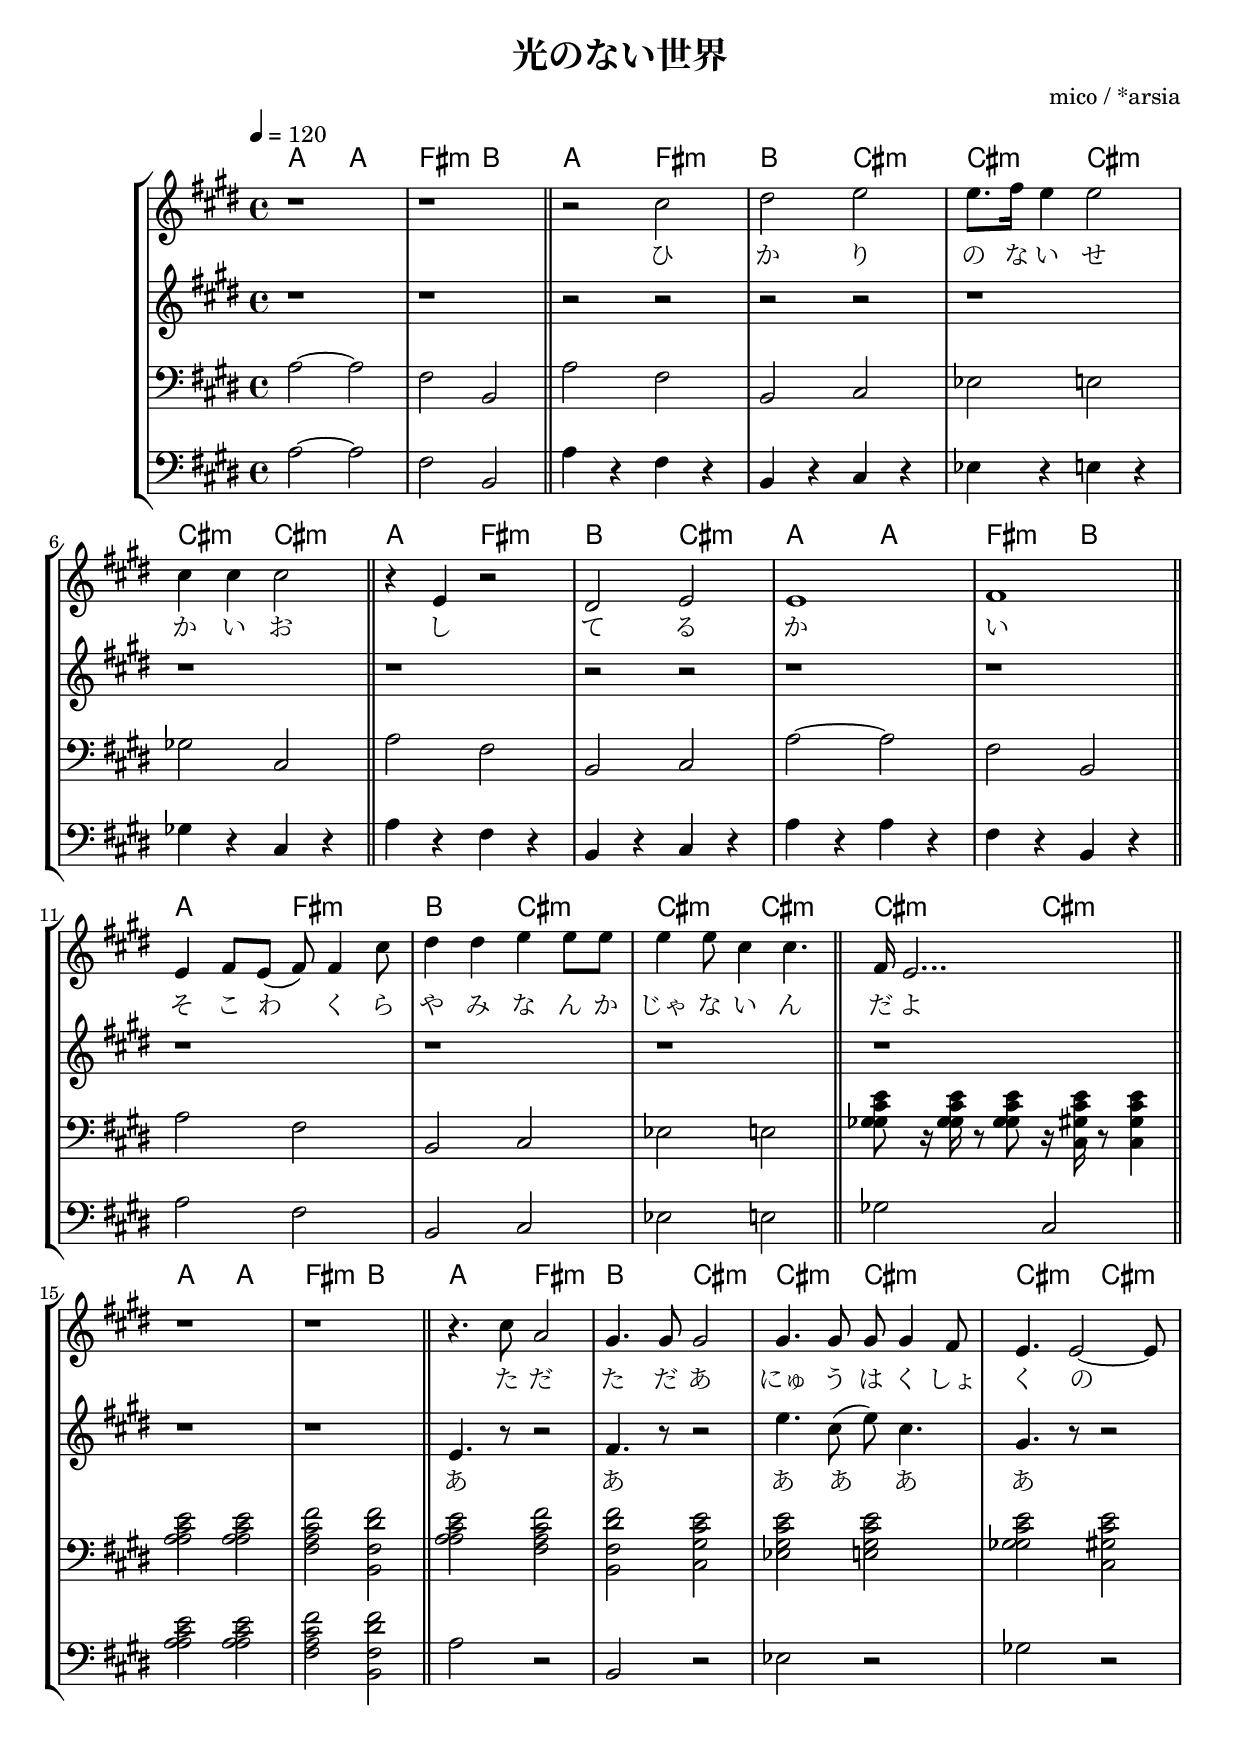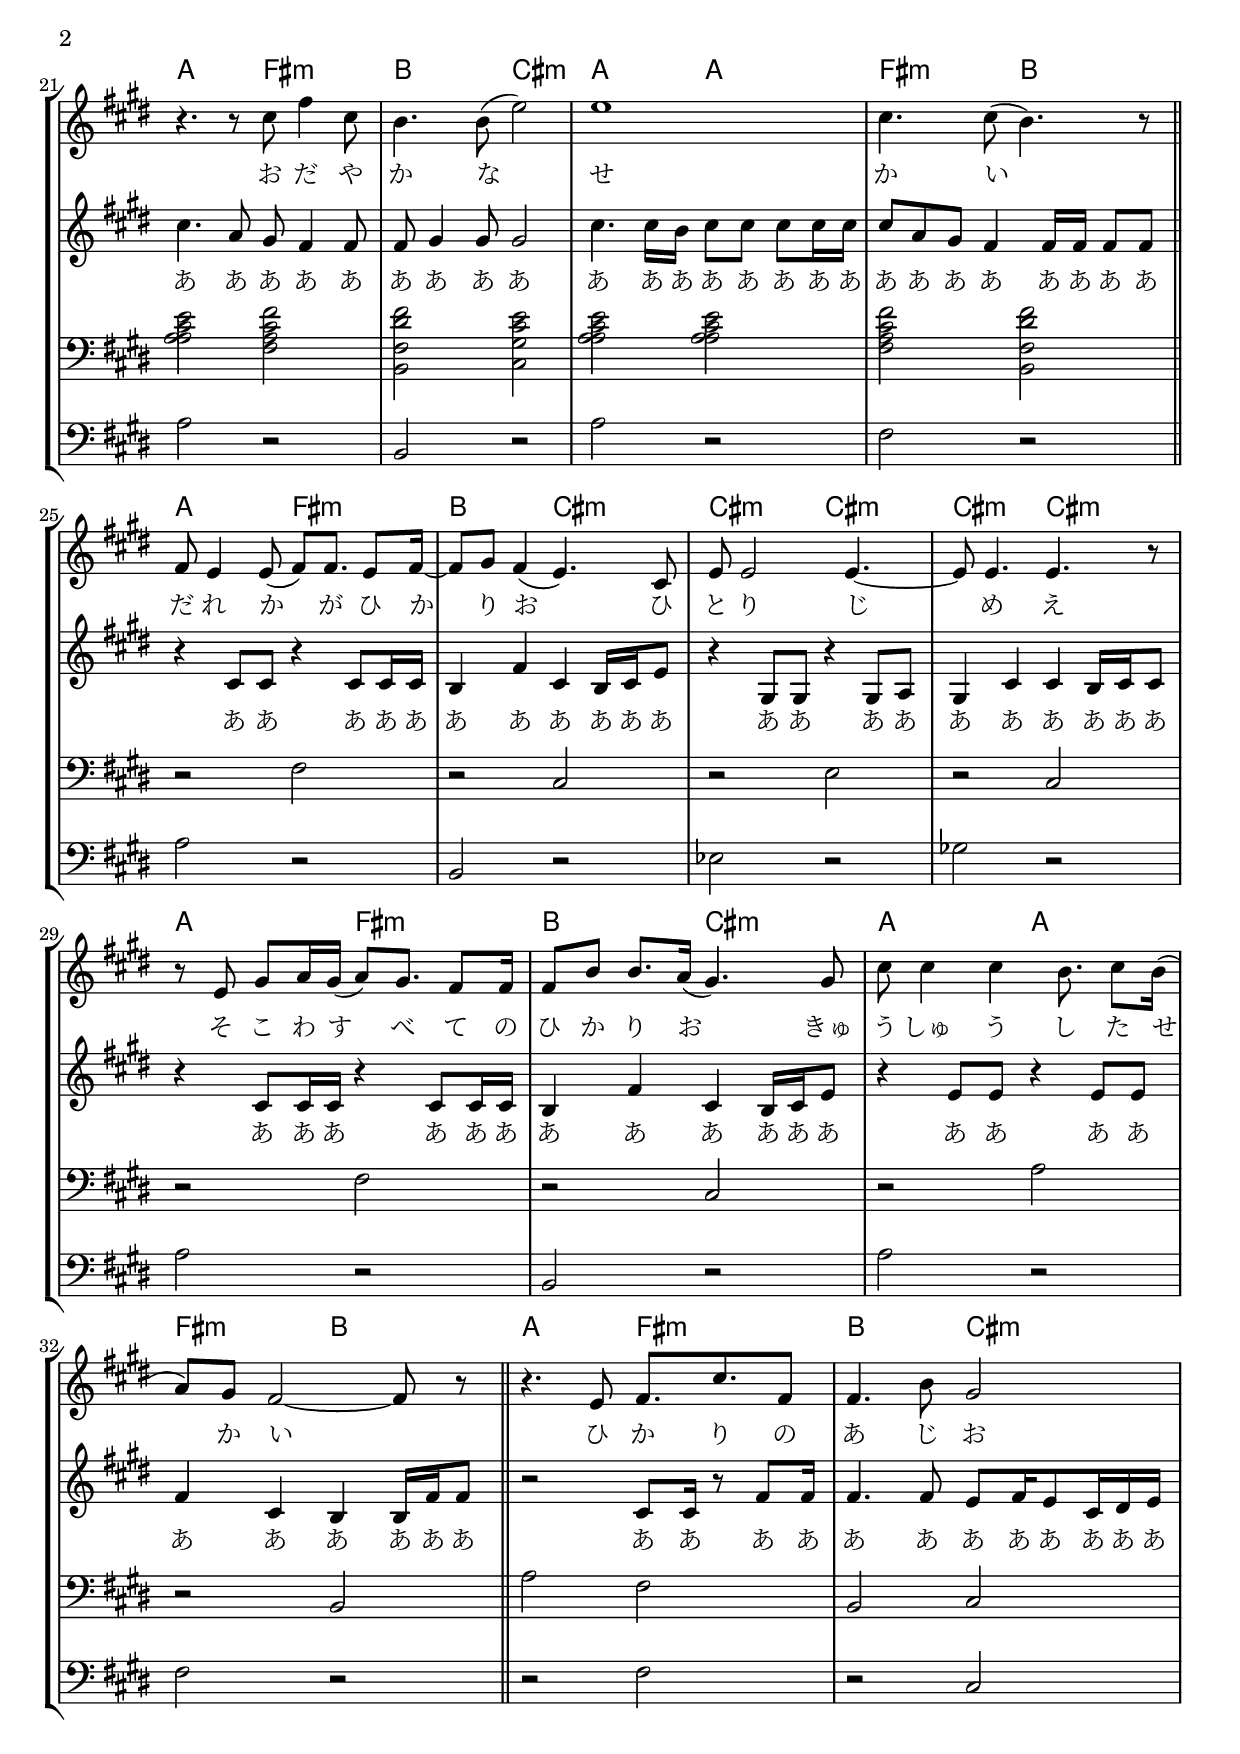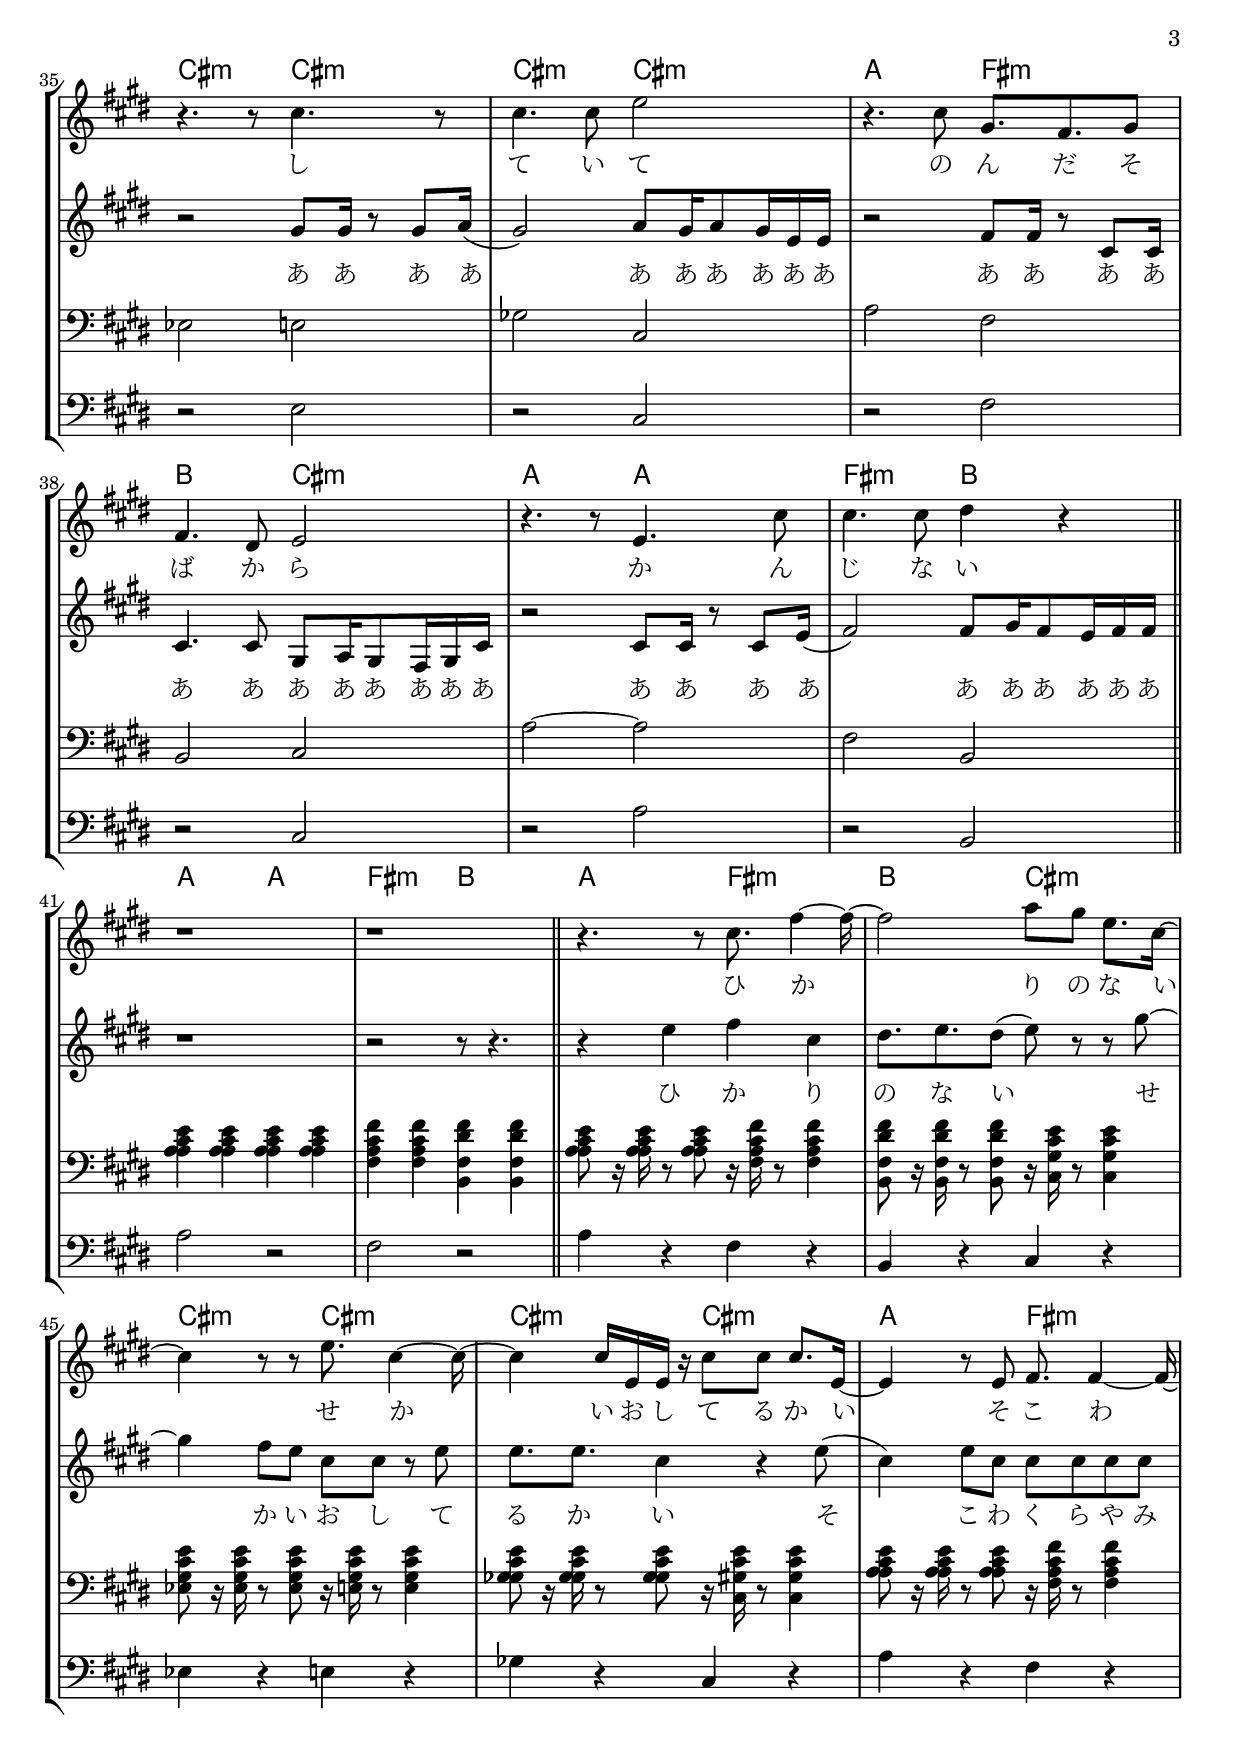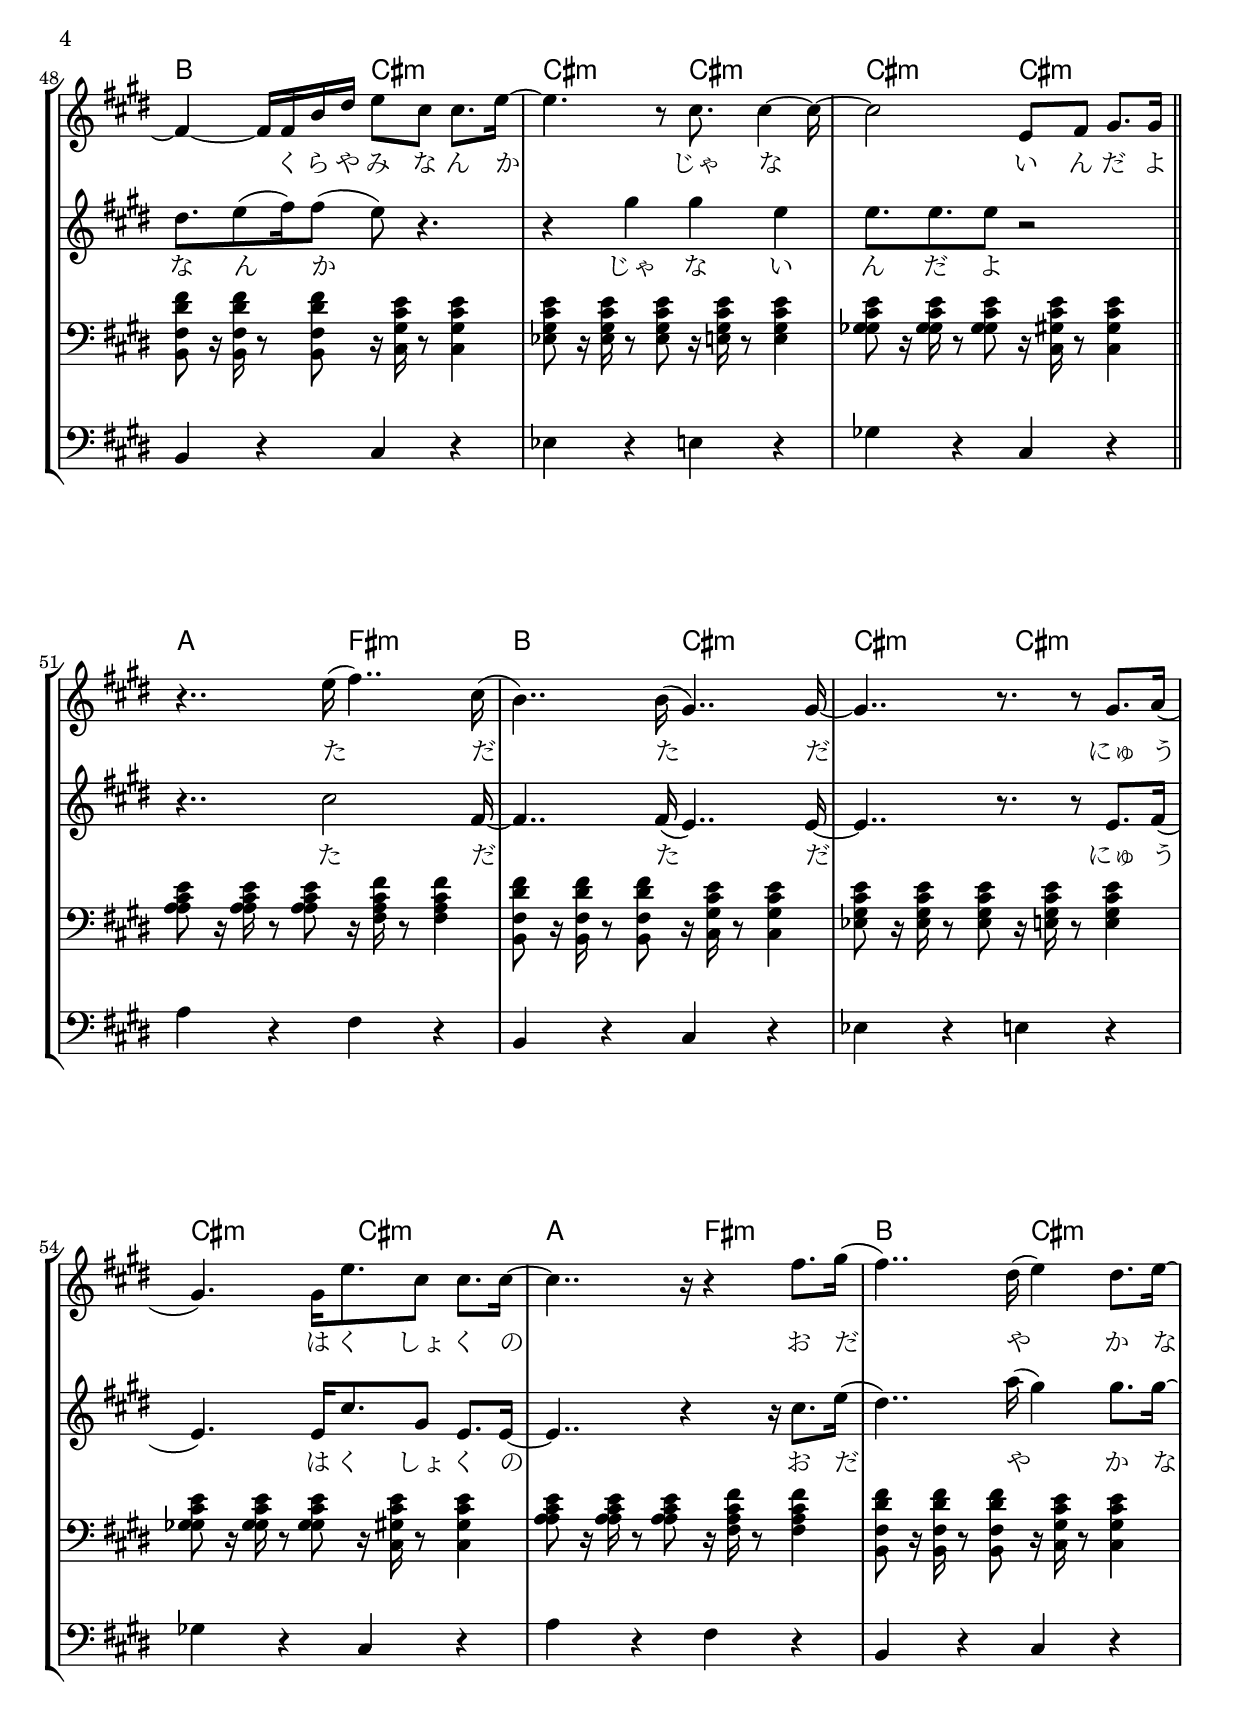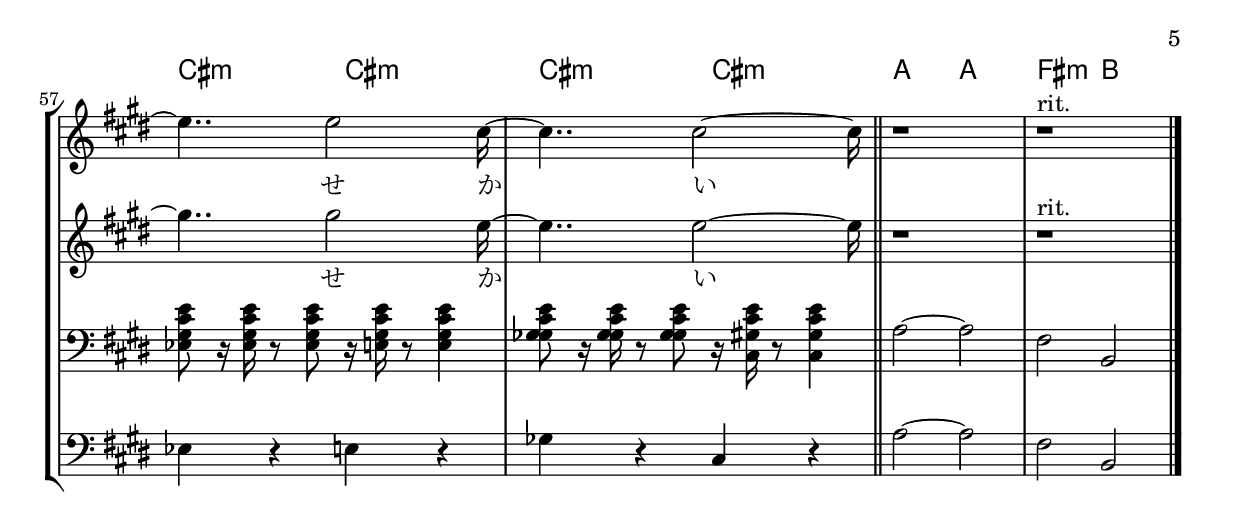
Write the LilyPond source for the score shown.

\version "2.12.1"

\header {
	title = \markup {光のない世界}
	composer = \markup \center-column {"mico / *arsia"}
}

harmony = \chordmode {
	a2 a fis:m b 

	a fis:m b cis:m cis:m cis:m cis:m cis:m 

	a fis:m b cis:m a a fis:m b 

	a fis:m b cis:m cis:m cis:m 

	cis:m cis:m 

	a a fis:m b 

	a fis:m b cis:m cis:m cis:m cis:m cis:m a fis:m b cis:m a a fis:m b 

	a fis:m b cis:m cis:m cis:m cis:m cis:m a fis:m b cis:m a a fis:m b 

	a fis:m b cis:m cis:m cis:m cis:m cis:m a fis:m b cis:m a a fis:m b 

	a a fis:m b 

	a fis:m b cis:m cis:m cis:m cis:m cis:m a fis:m b cis:m cis:m cis:m cis:m cis:m 

	a fis:m b cis:m cis:m cis:m cis:m cis:m a fis:m b cis:m cis:m cis:m cis:m cis:m 

	a a fis:m b 
}

melody = {
	\key e \major
	\tempo 4 = 120
	r1 | r1   
	\set Staff.midiInstrument = #"mmi0.38"
	r2  cis''2 
	dis''2  e''2 
	e''8.  fis''16  e''4  e''2 
	cis''4  cis''4  cis''2
	\set Staff.midiInstrument = #"mmi0.38"
	r4  e'4  r2 
	dis'2  e'2 
	e'1 
	fis'1
	\set Staff.midiInstrument = #"mmi0.38"
	e'4  fis'8  e'8  (fis'8)  fis'4  cis''8 
	dis''4  dis''4  e''4  e''8  e''8 
	e''4  e''8  cis''4  cis''4.
	\set Staff.midiInstrument = #"mmi0.38"
	fis'16  e'2...
	r1 | r1   
	\set Staff.midiInstrument = #"mmi0.38"
	r4.  cis''8  a'2 
	gis'4.  gis'8  gis'2 
	gis'4.  gis'8  gis'8  gis'4  fis'8 
	e'4.  e'2~e'8 
	r4.  r8  cis''8  fis''4  cis''8 
	b'4.  b'8  (e''2) 
	e''1 
	cis''4.  cis''8  (b'4.)  	\set Staff.midiInstrument = #"mmi0.38"
	r8 
	fis'8  e'4  e'8  (fis'8)  fis'8.  e'8  fis'16~ 
	fis'8  gis'8  fis'4  (e'4.)  cis'8 
	e'8  e'2  e'4.~ 
	e'8  e'4.  e'4.  r8 
	r8  e'8  gis'8  a'16  gis'16  (a'8)  gis'8.  fis'8  fis'16 
	fis'8  b'8  b'8.  a'16  (gis'4.)  gis'8 
	cis''8  cis''4  cis''4  b'8.  cis''8  b'16 
	(a'8)  gis'8  fis'2~fis'8  	r8 	\set Staff.midiInstrument = #"mmi0.38"
	r4.  e'8  fis'8.  cis''8.  fis'8 
	fis'4.  b'8  gis'2 
	r4.  r8  cis''4.  r8 
	cis''4.  cis''8  e''2 
	r4.  cis''8  gis'8.  fis'8.  gis'8 
	fis'4.  dis'8  e'2 
	r4.  r8  e'4.  cis''8 
	cis''4.  cis''8  dis''4  	r4 	r1 | r1   
	\set Staff.midiInstrument = #"mmi0.38"
	r4. r8  cis''8.  fis''4~fis''16~ 
	fis''2  a''8  gis''8  e''8.  cis''16~ 
	cis''4  r8  r8  e''8.  cis''4~cis''16~ 
	cis''4  cis''16  e'16  e'16  r16  cis''8  cis''8  cis''8.  e'16~ 
	e'4  r8  e'8  fis'8.  fis'4~fis'16~ 
	fis'4~fis'16  fis'16  b'16  dis''16  e''8  cis''8  cis''8.  e''16~ 
	e''4.  r8  cis''8.  cis''4~cis''16~ 
	cis''2  e'8  fis'8  gis'8.  gis'16
	\set Staff.midiInstrument = #"mmi0.38"
	r4.. e''16  (fis''4..)  cis''16 
	(b'4..)  b'16  (gis'4..)  gis'16~ 
	gis'4..  r8.  r8  gis'8.  a'16 
	(gis'4.)  gis'16  e''8.  cis''8  cis''8.  cis''16~ 
	cis''4..  r16  r4  fis''8.  gis''16 
	(fis''4..)  dis''16  (e''4)  dis''8.  e''16~ 
	e''4..  e''2  cis''16~ 
	cis''4..  cis''2~cis''16
	r1 | r1^"rit." \bar "|."
}

words = \lyricmode {
	
	ひ  か  り  の  な  い  せ  か  い  お  
	し  て  る  か  い  
	そ  こ  わ  く  ら  や  み  な  ん  か  じゃ  な  い  ん  
	だ  よ  
	
	た  だ  た  だ  あ  にゅ  う  は  く  しょ  く  の  お  だ  や  か  な  せ  か  い  
	だ  れ  か  が  ひ  か  り  お  ひ  と  り  じ  め  え  そ  こ  わ  す  べ  て  の  ひ  か  り  お  きゅ  う  しゅ  う  し  た  せ  か  い  
	ひ  か  り  の  あ  じ  お  し  て  い  て  の  ん  だ  そ  ば  か  ら  か  ん  じ  な  い  
	
	ひ  か  り  の  な  い  せ  か  い  お  し  て  る  か  い  そ  こ  わ  く  ら  や  み  な  ん  か  じゃ  な  い  ん  だ  よ  
	た  だ  た  だ  にゅ  う  は  く  しょ  く  の  お  だ  や  か  な  せ  か  い  
	
}

secondmelody = {
	\key e \major
	\tempo 4 = 120
	r1 | r1   
	\set Staff.midiInstrument = #"mmi0.38"
	r2  r2 
	r2  r2
	r1 r1 	\set Staff.midiInstrument = #"mmi0.38"
	r1 
	r2  r2
	r1 r1 	\set Staff.midiInstrument = #"mmi0.38"
	r1
	r1 r1 	\set Staff.midiInstrument = #"mmi0.38"
	r1
	r1 | r1   
	\set Staff.midiInstrument = #"Electric Piano2"
	e'4.  r8  r2 
	fis'4.  r8  r2 
	e''4.  cis''8  (e''8)  cis''4. 
	gis'4.  r8  r2 
	cis''4.  a'8  gis'8  fis'4  fis'8 
	fis'8  gis'4  gis'8  gis'2 
	cis''4.  cis''16  b'16  cis''8  cis''8  cis''8  cis''16  cis''16 
	cis''8  a'8  gis'8  fis'4  fis'16  fis'16  fis'8  fis'8
	\set Staff.midiInstrument = #"Electric Piano2"
	 r4  cis'8  cis'8  r4  cis'8  cis'16  cis'16 
	b4  fis'4  cis'4  b16  cis'16  e'8 
	r4  gis8  gis8  r4  gis8  a8 
	gis4  cis'4  cis'4  b16  cis'16  cis'8 
	r4  cis'8  cis'16  cis'16  r4  cis'8  cis'16  cis'16 
	b4  fis'4  cis'4  b16  cis'16  e'8 
	r4  e'8  e'8  r4  e'8  e'8 
	fis'4  cis'4  b4  b16  fis'16  fis'8
	\set Staff.midiInstrument = #"Electric Piano2"
	r2  cis'8  cis'16  r8  fis'8  fis'16 
	fis'4.  fis'8  e'8  fis'16  e'8  cis'16  dis'16  e'16 
	r2  gis'8  gis'16  r8  gis'8  a'16 
	(gis'2)  a'8  gis'16  a'8  gis'16  e'16  e'16 
	r2  fis'8  fis'16  r8  cis'8  cis'16 
	cis'4.  cis'8  gis8  a16  gis8  fis16  gis16  cis'16 
	r2  cis'8  cis'16  r8  cis'8  e'16 
	(fis'2)  fis'8  gis'16  fis'8  e'16  fis'16  fis'16
	r1 | r2 r8 
	\set Staff.midiInstrument = #"Electric Piano2"
	r4. 
	r4  e''4  fis''4  cis''4 
	dis''8.  e''8.  dis''8  (e''8)  r8  r8  gis''8~ 
	gis''4  fis''8  e''8  cis''8  cis''8  r8  e''8 
	e''8.  e''8.  cis''4  r4  e''8 
	(cis''4)  e''8  cis''8  cis''8  cis''8  cis''8  cis''8 
	dis''8.  e''8  (fis''16)  fis''8  (e''8)  r4. 
	r4  gis''4  gis''4  e''4 
	e''8.  e''8.  e''8  	r2 	\set Staff.midiInstrument = #"Electric Piano2"
	r4.. cis''2  fis'16~ 
	fis'4..  fis'16  (e'4..)  e'16~ 
	e'4..  r8.  r8  e'8.  fis'16 
	(e'4.)  e'16  cis''8.  gis'8  e'8.  e'16~ 
	e'4..  r4 r16  cis''8.  e''16 
	(dis''4..)  a''16  (gis''4)  gis''8.  gis''16~ 
	gis''4..  gis''2  e''16~ 
	e''4..  e''2~e''16
	r1 | r1^"rit." \bar "|."
}

secondwords = \lyricmode {
	
	
	
	
	
	
	あ  あ  あ  あ  あ  あ  あ  あ  あ  あ  あ  あ  あ  あ  あ  あ  あ  あ  あ  あ  あ  あ  あ  あ  あ  あ  あ  あ  あ  あ  あ  
	あ  あ  あ  あ  あ  あ  あ  あ  あ  あ  あ  あ  あ  あ  あ  あ  あ  あ  あ  あ  あ  あ  あ  あ  あ  あ  あ  あ  あ  あ  あ  あ  あ  あ  あ  あ  あ  あ  あ  あ  あ  あ  あ  
	あ  あ  あ  あ  あ  あ  あ  あ  あ  あ  あ  あ  あ  あ  あ  あ  あ  あ  あ  あ  あ  あ  あ  あ  あ  あ  あ  あ  あ  あ  あ  あ  あ  あ  あ  あ  あ  あ  あ  あ  あ  あ  あ  あ  
	
	ひ  か  り  の  な  い  せ  か  い  お  し  て  る  か  い  そ  こ  わ  く  ら  や  み  な  ん  か  じゃ  な  い  ん  だ  よ  
	た  だ  た  だ  にゅ  う  は  く  しょ  く  の  お  だ  や  か  な  せ  か  い  
	
}

tempochange = {
	\tempo 4 = 120
	r1 | r1 \bar "||"
	\tempo 4 = 120
	r1 | r1 | r1 | r1 \bar "||"
	\tempo 4 = 120
	r1 | r1 | r1 | r1 \bar "||"
	\tempo 4 = 120
	r1 | r1 | r1 \bar "||"
	\tempo 4 = 120
	r1 \bar "||"
	\tempo 4 = 120
	r1 | r1 \bar "||"
	\tempo 4 = 120
	r1 | r1 | r1 | r1 | r1 | r1 | r1 | r1 \bar "||"
	\tempo 4 = 120
	r1 | r1 | r1 | r1 | r1 | r1 | r1 | r1 \bar "||"
	\tempo 4 = 120
	r1 | r1 | r1 | r1 | r1 | r1 | r1 | r1 \bar "||"
	\tempo 4 = 120
	r1 | r1 \bar "||"
	\tempo 4 = 120
	r1 | r1 | r1 | r1 | r1 | r1 | r1 | r1 \bar "||"
	\tempo 4 = 120
	r1 | r1 | r1 | r1 | r1 | r1 | r1 | r1 \bar "||"
	\tempo 4 = 120
	r1 | \tempo 4 = 90 r2 \tempo 4 = 80 r2 \bar "|."
}

mainacc = {
	\clef bass
	\set Staff.midiInstrument = #"Synth Voice"
	\key e \major
	\tempo 4 = 120
	a2
	~a2
	fis2
	~b,2
	\bar "||"

	\set Staff.midiInstrument = #"Synth Voice"
	a2
	~fis2
	b,2
	~cis2
	es2
	~e2
	ges2
	~cis2
	\bar "||"

	\set Staff.midiInstrument = #"Synth Voice"
	a2
	~fis2
	b,2
	~cis2
	a2
	~a2
	fis2
	~b,2
	\bar "||"

	\set Staff.midiInstrument = #"Synth Voice"
	a2
	~fis2
	b,2
	~cis2
	es2
	~e2
	\bar "||"

	\set Staff.midiInstrument = #"Synth Voice"
	<ges ges cis' e'>8 r16 <ges ges cis' e'>16 r8     <ges ges cis' e'>8
	r16 <cis gis cis' e'>16 r8     <cis gis cis' e'>4
	\bar "||"

	\set Staff.midiInstrument = #"Synth Voice"
	<a a cis' e'>2
	<a a cis' e'>2
	<fis a cis' fis'>2
	<b, fis dis' fis'>2
	\bar "||"

	\set Staff.midiInstrument = #"Synth Voice"
	<a a cis' e'>2
	<fis a cis' fis'>2
	<b, fis dis' fis'>2
	<cis gis cis' e'>2
	<es gis cis' e'>2
	<e gis cis' e'>2
	<ges ges cis' e'>2
	<cis gis cis' e'>2
	<a a cis' e'>2
	<fis a cis' fis'>2
	<b, fis dis' fis'>2
	<cis gis cis' e'>2
	<a a cis' e'>2
	<a a cis' e'>2
	<fis a cis' fis'>2
	<b, fis dis' fis'>2
	\bar "||"

	\set Staff.midiInstrument = #"Synth Voice"
	r2
	fis2
	r2
	cis2
	r2
	e2
	r2
	cis2
	r2
	fis2
	r2
	cis2
	r2
	a2
	r2
	b,2
	\bar "||"

	\set Staff.midiInstrument = #"Synth Voice"
	a2
	~fis2
	b,2
	~cis2
	es2
	~e2
	ges2
	~cis2
	a2
	~fis2
	b,2
	~cis2
	a2
	~a2
	fis2
	~b,2
	\bar "||"

	\set Staff.midiInstrument = #"Synth Voice"
	<a a cis' e'>4 <a a cis' e'>4
	<a a cis' e'>4 <a a cis' e'>4
	<fis a cis' fis'>4 <fis a cis' fis'>4
	<b, fis dis' fis'>4 <b, fis dis' fis'>4
	\bar "||"

	\set Staff.midiInstrument = #"Synth Voice"
	<a a cis' e'>8 r16 <a a cis' e'>16 r8     <a a cis' e'>8
	r16 <fis a cis' fis'>16 r8     <fis a cis' fis'>4
	<b, fis dis' fis'>8 r16 <b, fis dis' fis'>16 r8     <b, fis dis' fis'>8
	r16 <cis gis cis' e'>16 r8     <cis gis cis' e'>4
	<es gis cis' e'>8 r16 <es gis cis' e'>16 r8     <es gis cis' e'>8
	r16 <e gis cis' e'>16 r8     <e gis cis' e'>4
	<ges ges cis' e'>8 r16 <ges ges cis' e'>16 r8     <ges ges cis' e'>8
	r16 <cis gis cis' e'>16 r8     <cis gis cis' e'>4
	<a a cis' e'>8 r16 <a a cis' e'>16 r8     <a a cis' e'>8
	r16 <fis a cis' fis'>16 r8     <fis a cis' fis'>4
	<b, fis dis' fis'>8 r16 <b, fis dis' fis'>16 r8     <b, fis dis' fis'>8
	r16 <cis gis cis' e'>16 r8     <cis gis cis' e'>4
	<es gis cis' e'>8 r16 <es gis cis' e'>16 r8     <es gis cis' e'>8
	r16 <e gis cis' e'>16 r8     <e gis cis' e'>4
	<ges ges cis' e'>8 r16 <ges ges cis' e'>16 r8     <ges ges cis' e'>8
	r16 <cis gis cis' e'>16 r8     <cis gis cis' e'>4
	\bar "||"

	\set Staff.midiInstrument = #"Synth Voice"
	<a a cis' e'>8 r16 <a a cis' e'>16 r8     <a a cis' e'>8
	r16 <fis a cis' fis'>16 r8     <fis a cis' fis'>4
	<b, fis dis' fis'>8 r16 <b, fis dis' fis'>16 r8     <b, fis dis' fis'>8
	r16 <cis gis cis' e'>16 r8     <cis gis cis' e'>4
	<es gis cis' e'>8 r16 <es gis cis' e'>16 r8     <es gis cis' e'>8
	r16 <e gis cis' e'>16 r8     <e gis cis' e'>4
	<ges ges cis' e'>8 r16 <ges ges cis' e'>16 r8     <ges ges cis' e'>8
	r16 <cis gis cis' e'>16 r8     <cis gis cis' e'>4
	<a a cis' e'>8 r16 <a a cis' e'>16 r8     <a a cis' e'>8
	r16 <fis a cis' fis'>16 r8     <fis a cis' fis'>4
	<b, fis dis' fis'>8 r16 <b, fis dis' fis'>16 r8     <b, fis dis' fis'>8
	r16 <cis gis cis' e'>16 r8     <cis gis cis' e'>4
	<es gis cis' e'>8 r16 <es gis cis' e'>16 r8     <es gis cis' e'>8
	r16 <e gis cis' e'>16 r8     <e gis cis' e'>4
	<ges ges cis' e'>8 r16 <ges ges cis' e'>16 r8     <ges ges cis' e'>8
	r16 <cis gis cis' e'>16 r8     <cis gis cis' e'>4
	\bar "||"

	\set Staff.midiInstrument = #"Synth Voice"
	a2
	~a2
	fis2
	~b,2
	\bar "|."
}

subacc = {
	\clef bass
	\set Staff.midiInstrument = #"Acoustic Bass"
	\key e \major
	\tempo 4 = 120
	a2
	~a2
	fis2
	~b,2
	\bar "||"

	\set Staff.midiInstrument = #"Acoustic Bass"
	a4 r4
	fis4 r4
	b,4 r4
	cis4 r4
	es4 r4
	e4 r4
	ges4 r4
	cis4 r4
	\bar "||"

	\set Staff.midiInstrument = #"Acoustic Bass"
	a4 r4
	fis4 r4
	b,4 r4
	cis4 r4
	a4 r4
	a4 r4
	fis4 r4
	b,4 r4
	\bar "||"

	\set Staff.midiInstrument = #"Acoustic Bass"
	a2
	fis2
	b,2
	cis2
	es2
	e2
	\bar "||"

	\set Staff.midiInstrument = #"Acoustic Bass"
	ges2
	cis2
	\bar "||"

	\set Staff.midiInstrument = #"Acoustic Bass"
	<a a cis' e'>2
	<a a cis' e'>2
	<fis a cis' fis'>2
	<b, fis dis' fis'>2
	\bar "||"

	\set Staff.midiInstrument = #"Acoustic Bass"
	a2
	r2
	b,2
	r2
	es2
	r2
	ges2
	r2
	a2
	r2
	b,2
	r2
	a2
	r2
	fis2
	r2
	\bar "||"

	\set Staff.midiInstrument = #"Acoustic Bass"
	a2
	r2
	b,2
	r2
	es2
	r2
	ges2
	r2
	a2
	r2
	b,2
	r2
	a2
	r2
	fis2
	r2
	\bar "||"

	\set Staff.midiInstrument = #"Acoustic Bass"
	r2
	fis2
	r2
	cis2
	r2
	e2
	r2
	cis2
	r2
	fis2
	r2
	cis2
	r2
	a2
	r2
	b,2
	\bar "||"

	\set Staff.midiInstrument = #"Acoustic Bass"
	a2
	r2
	fis2
	r2
	\bar "||"

	\set Staff.midiInstrument = #"Acoustic Bass"
	a4 r4
	fis4 r4
	b,4 r4
	cis4 r4
	es4 r4
	e4 r4
	ges4 r4
	cis4 r4
	a4 r4
	fis4 r4
	b,4 r4
	cis4 r4
	es4 r4
	e4 r4
	ges4 r4
	cis4 r4
	\bar "||"

	\set Staff.midiInstrument = #"Acoustic Bass"
	a4 r4
	fis4 r4
	b,4 r4
	cis4 r4
	es4 r4
	e4 r4
	ges4 r4
	cis4 r4
	a4 r4
	fis4 r4
	b,4 r4
	cis4 r4
	es4 r4
	e4 r4
	ges4 r4
	cis4 r4
	\bar "||"

	\set Staff.midiInstrument = #"Acoustic Bass"
	a2
	~a2
	fis2
	~b,2
	\bar "|."
}

percA = {
	\drummode {
	r1 |r1 \bar "||"
	r1 |r1 |r1 |r1 \bar "||"
	r1 |r1 |r1 |r1 \bar "||"
	r1 |r1 |r1 \bar "||"
	r2 r8 hho4 hho8  \bar "||"
	r1  |r2 r8 hho4 hho8  \bar "||"
	r1  |r1  |r1  |r1  |r1  |r1  |r1  |r2 r8 hho4 hho8  \bar "||"
	r1  |r1  |r1  |r1  |r1  |r1  |r1  |r2 r8 hho4 hho8  \bar "||"
	r1  |r1  |r1  |r1  |r1  |r1  |r1  |r2 r8 hho4 hho8  \bar "||"
	r1  |r2 r8 hho4 hho8  \bar "||"
	r1  |r1  |r1  |r1  |r1  |r1  |r1  |r2 r8 hho4 hho8  \bar "||"
	r1  |r1  |r1  |r1  |r1  |r1  |r1  |r2 r8 hho4 hho8  \bar "||"
	r1  |r2 r8 hho4 hho8  \bar "|."
	}
}

percB = {
	\drummode {
	r1 |r1 \bar "||"
	r1 |r1 |r1 |r1 \bar "||"
	r1 |r1 |r1 |r1 \bar "||"
	r1 |r1 |r1 \bar "||"
	hhp4 hhp4 hhp4 hhp4  \bar "||"
	r4. hhp2 hhp8  |hhp4 hhp4 hhp4 hhp4  \bar "||"
	r4. hhp2 hhp8  |r4. hhp2 hhp8  |r4. hhp2 hhp8  |r4. hhp2 hhp8  |r4. hhp2 hhp8  |r4. hhp2 hhp8  |r4. hhp2 hhp8  |hhp4 hhp4 hhp4 hhp4  \bar "||"
	r4. hhp2 hhp8  |r4. hhp2 hhp8  |r4. hhp2 hhp8  |r4. hhp2 hhp8  |r4. hhp2 hhp8  |r4. hhp2 hhp8  |r4. hhp2 hhp8  |hhp4 hhp4 hhp4 hhp4  \bar "||"
	r4. hhp2 hhp8  |r4. hhp2 hhp8  |r4. hhp2 hhp8  |r4. hhp2 hhp8  |r4. hhp2 hhp8  |r4. hhp2 hhp8  |r4. hhp2 hhp8  |hhp4 hhp4 hhp4 hhp4  \bar "||"
	r4. hhp2 hhp8  |hhp4 hhp4 hhp4 hhp4  \bar "||"
	r4. hhp2 hhp8  |r4. hhp2 hhp8  |r4. hhp2 hhp8  |r4. hhp2 hhp8  |r4. hhp2 hhp8  |r4. hhp2 hhp8  |r4. hhp2 hhp8  |hhp4 hhp4 hhp4 hhp4  \bar "||"
	r4. hhp2 hhp8  |r4. hhp2 hhp8  |r4. hhp2 hhp8  |r4. hhp2 hhp8  |r4. hhp2 hhp8  |r4. hhp2 hhp8  |r4. hhp2 hhp8  |hhp4 hhp4 hhp4 hhp4  \bar "||"
	r4. hhp2 hhp8  |hhp4 hhp4 hhp4 hhp4  \bar "|."
	}
}

percC = {
	\drummode {
	r1 |r1 \bar "||"
	r1 |r1 |r1 |r1 \bar "||"
	r1 |r1 |r1 |r1 \bar "||"
	r1 |r1 |r1 \bar "||"
	r4. hh2 r8  \bar "||"
	hh4 hh4 hh4 hh4  |r4. hh2 r8  \bar "||"
	hh4 hh4 hh4 hh4  |hh4 hh4 hh4 hh4  |hh4 hh4 hh4 hh4  |hh4 hh4 hh4 hh4  |hh4 hh4 hh4 hh4  |hh4 hh4 hh4 hh4  |hh4 hh4 hh4 hh4  |r4. hh2 r8  \bar "||"
	hh4 hh4 hh4 hh4  |hh4 hh4 hh4 hh4  |hh4 hh4 hh4 hh4  |hh4 hh4 hh4 hh4  |hh4 hh4 hh4 hh4  |hh4 hh4 hh4 hh4  |hh4 hh4 hh4 hh4  |r4. hh2 r8  \bar "||"
	hh4 hh4 hh4 hh4  |hh4 hh4 hh4 hh4  |hh4 hh4 hh4 hh4  |hh4 hh4 hh4 hh4  |hh4 hh4 hh4 hh4  |hh4 hh4 hh4 hh4  |hh4 hh4 hh4 hh4  |r4. hh2 r8  \bar "||"
	hh4 hh4 hh4 hh4  |r4. hh2 r8  \bar "||"
	hh4 hh4 hh4 hh4  |hh4 hh4 hh4 hh4  |hh4 hh4 hh4 hh4  |hh4 hh4 hh4 hh4  |hh4 hh4 hh4 hh4  |hh4 hh4 hh4 hh4  |hh4 hh4 hh4 hh4  |r4. hh2 r8  \bar "||"
	hh4 hh4 hh4 hh4  |hh4 hh4 hh4 hh4  |hh4 hh4 hh4 hh4  |hh4 hh4 hh4 hh4  |hh4 hh4 hh4 hh4  |hh4 hh4 hh4 hh4  |hh4 hh4 hh4 hh4  |r4. hh2 r8  \bar "||"
	hh4 hh4 hh4 hh4  |r4. hh2 r8  \bar "|."
	}
}

percD = {
	\drummode {
	r1 |r1 \bar "||"
	r1 |r1 |r1 |r1 \bar "||"
	r1 |r1 |r1 |r1 \bar "||"
	r1 |r1 |r1 \bar "||"
	bd8. bd4. r16 bd4 bd8  \bar "||"
	bd2. r8 bd8  |bd8. bd4. r16 bd4 bd8  \bar "||"
	bd2. r8 bd8  |bd8. bd8. bd2 bd8  |bd2. r8 bd8  |bd8. bd8. bd2 bd8  |bd2. r8 bd8  |bd8. bd8. bd2 bd8  |bd2. r8 bd8  |bd8. bd4. r16 bd4 bd8  \bar "||"
	bd2. r8 bd8  |bd8. bd8. bd2 bd8  |bd2. r8 bd8  |bd8. bd8. bd2 bd8  |bd2. r8 bd8  |bd8. bd8. bd2 bd8  |bd2. r8 bd8  |bd8. bd4. r16 bd4 bd8  \bar "||"
	bd2. r8 bd8  |bd8. bd8. bd2 bd8  |bd2. r8 bd8  |bd8. bd8. bd2 bd8  |bd2. r8 bd8  |bd8. bd8. bd2 bd8  |bd2. r8 bd8  |bd8. bd4. r16 bd4 bd8  \bar "||"
	bd2. r8 bd8  |bd8. bd4. r16 bd4 bd8  \bar "||"
	bd2. r8 bd8  |bd8. bd8. bd2 bd8  |bd2. r8 bd8  |bd8. bd8. bd2 bd8  |bd2. r8 bd8  |bd8. bd8. bd2 bd8  |bd2. r8 bd8  |bd8. bd4. r16 bd4 bd8  \bar "||"
	bd2. r8 bd8  |bd8. bd8. bd2 bd8  |bd2. r8 bd8  |bd8. bd8. bd2 bd8  |bd2. r8 bd8  |bd8. bd8. bd2 bd8  |bd2. r8 bd8  |bd8. bd4. r16 bd4 bd8  \bar "||"
	bd2. r8 bd8  |bd8. bd4. r16 bd4 bd8  \bar "|."
	}
}

percE = {
	\drummode {
	r1 |r1 \bar "||"
	r1 |r1 |r1 |r1 \bar "||"
	r1 |r1 |r1 |r1 \bar "||"
	r1 |r1 |r1 \bar "||"
	r1 \bar "||"
	r1 | r1 \bar "||"
	r1 | r1 | r1 | r1 | r1 | r1 | r1 | r1 \bar "||"
	r1 | r1 | r1 | r1 | r1 | r1 | r1 | r1 \bar "||"
	r1 | r1 | r1 | r1 | r1 | r1 | r1 | r1 \bar "||"
	r1 | r1 \bar "||"
	r1 | r1 | r1 | r1 | r1 | r1 | r1 | r1 \bar "||"
	r1 | r1 | r1 | r1 | r1 | r1 | r1 | r1 \bar "||"
	r1 | r1 \bar "|."
	}
}

\score {
	<<
		\new StaffGroup <<
			\new ChordNames {\harmony}
			\new Voice = "melody" {\melody}
			\new Lyrics \lyricsto "melody" \words
			\new Voice = "secondmelody" {\secondmelody}
			\new Lyrics \lyricsto "secondmelody" \secondwords
			\new Staff = "mainacc" {\mainacc}
			\new Staff = "subacc" {\subacc}
		>>
	>>
	\layout { }
}
